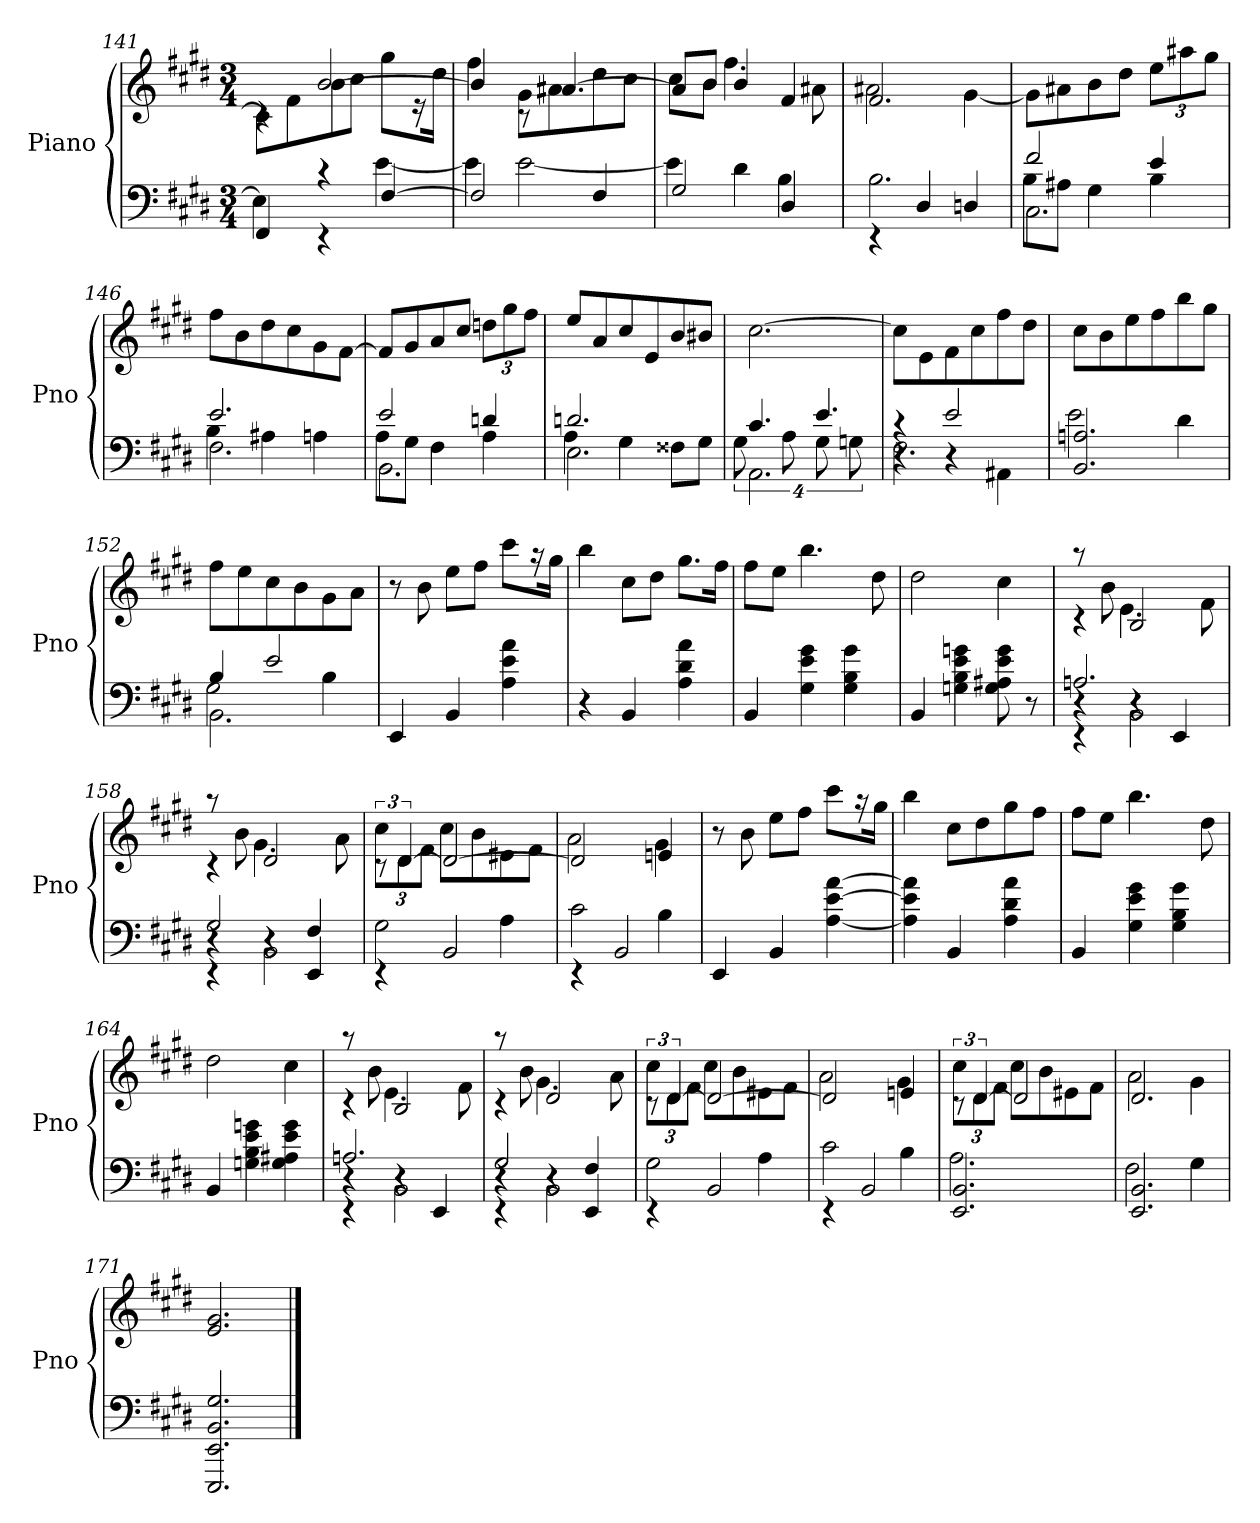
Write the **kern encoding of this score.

**kern	**kern
*part1	*part1
*staff2	*staff1
*I"Piano	*
*I'Pno	*
*clefF4	*clefG2
*k[f#c#g#d#]	*k[f#c#g#d#]
*M3/4	*M3/4
=141	=141
*^	*^
4FF#	4E]	4rc	8c#L]
.	.	.	8f#
4rEE	4rc	[2b	8b
.	.	.	8cc#J
[4F#	[4e	.	8gg#L
.	.	.	16r
.	.	.	16dd#Jk
=142	=142	=142	=142
2F#]	4e]	4b]	4ff#
.	[2e	8rc	8g#L
.	.	[4.a#X	8a#X
4F#	.	.	8dd#
.	.	.	8cc#J
=143	=143	=143	=143
2G#	4e]	8a#L]	8cc#L
.	.	8bJ	8bJ
.	4d#	4b	4.ff#
4D#	4B	4f#	.
.	.	.	8a#X
=144	=144	=144	=144
4rEE	2.B	2.f#	2a#X
4D#	.	.	.
4Dn	.	.	[4g#
*	*	*v	*v
=145	=145	=145
*	*^	*
2.C#\	8BL	2f#	8g#L]
.	8A#XJ	.	8a#X
.	4G#	.	8b
.	.	.	8dd#J
.	4B	4e	12eeL
.	.	.	12aa#X
.	.	.	12gg#J
=146	=146	=146	=146
2.F#\	4B	2.e	8ff#L
.	.	.	8b
.	4A#X	.	8dd#
.	.	.	8cc#
.	4An	.	8g#
.	.	.	[8f#J
=147	=147	=147	=147
2.BB\	8AL	2e	8f#L]
.	8G#J	.	8g#
.	4F#	.	8a
.	.	.	8cc#J
.	4A	4dn	12ddnL
.	.	.	12gg#
.	.	.	12ff#J
=148	=148	=148	=148
2.E\	4A	2.dn	8eeL
.	.	.	8a
.	4G#	.	8cc#
.	.	.	8e
.	8F##XL	.	8b
.	8G#J	.	8b#XJ
=149	=149	=149	=149
2.AA\	16%3G#	4.c#	[2.cc#
.	16%3A	.	.
.	16%3G#	4.e	.
.	16%3Gn	.	.
=150	=150	=150	=150
4r	2.F#	4rc	8cc#L]
.	.	.	8e
4r	.	2e	8f#
.	.	.	8cc#
4AA#X\	.	.	8ff#
.	.	.	8dd#J
*	*v	*v	*
=151	=151	=151
2.BB 2.An	2e	8cc#L
.	.	8b
.	.	8ee
.	.	8ff#
.	4d#	8bb
.	.	8gg#J
=152	=152	=152
*	*^	*
2.BB\	2G#	4B	8ff#L
.	.	.	8ee
.	.	2e	8cc#
.	.	.	8b
.	4B	.	8g#
.	.	.	8aJ
*v	*v	*v	*
=153	=153
4EE	8r
.	8b
4BB	8eeL
.	8ff#J
4A 4e 4a	8ccc#L
.	16r
.	16gg#Jk
=154	=154
4r	4bb
4BB	8cc#L
.	8dd#J
4A 4d# 4a	8.gg#L
.	16ff#Jk
=155	=155
4BB	8ff#L
.	8eeJ
4G# 4e 4g#	4.bb
4G# 4B 4g#	.
.	8dd#
=156	=156
4BB	2dd#
4Gn 4B 4e 4gn	.
8G 8A#X 8e 8g	4cc#
8r	.
=157	=157
*^	*^
*	*^	*	*
4r	4rEE	2.An	4rc	8raa
.	.	.	.	8b
4r	2BB	.	2B	4.e
4EE/	.	.	.	.
.	.	.	.	8f#
=158	=158	=158	=158	=158
4r	4rEE	2G#	4rc	8raa
.	.	.	.	8b
4r	2BB	.	2d#	4.g#
4EE/	.	4F#	.	.
.	.	.	.	8a
*	*v	*v	*	*
=159	=159	=159	=159
4rEE	2G#	12rc	12cc#L
.	.	[6d#	12d#
.	.	.	12f#J
2BB	.	2d#_	8cc#L
.	.	.	8b
.	4A	.	8e#X
.	.	.	8f#J
=160	=160	=160	=160
4rEE	2c#	2d#]	2a
2BB	.	.	.
.	4B	4en	4g#
*v	*v	*	*
*	*v	*v
=161	=161
4EE	8r
.	8b
4BB	8eeL
.	8ff#J
[4A [4e [4a	8ccc#L
.	16r
.	16gg#Jk
=162	=162
4A] 4e] 4a]	4bb
4BB	8cc#L
.	8dd#
4A 4d# 4a	8gg#
.	8ff#J
=163	=163
4BB	8ff#L
.	8eeJ
4G# 4e 4g#	4.bb
4G# 4B 4g#	.
.	8dd#
=164	=164
4BB	2dd#
4Gn 4B 4e 4gn	.
4G 4A#X 4e 4g	4cc#
=165	=165
*^	*^
*	*^	*	*
4r	4rEE	2.An	4rc	8raa
.	.	.	.	8b
4r	2BB	.	2B	4.e
4EE/	.	.	.	.
.	.	.	.	8f#
=166	=166	=166	=166	=166
4r	4rEE	2G#	4rc	8raa
.	.	.	.	8b
4r	2BB	.	2d#	4.g#
4EE/	.	4F#	.	.
.	.	.	.	8a
*	*v	*v	*	*
=167	=167	=167	=167
4rEE	2G#	12rc	12cc#L
.	.	[6d#	12d#
.	.	.	12f#J
2BB	.	2d#_	8cc#L
.	.	.	8b
.	4A	.	8e#X
.	.	.	8f#J
=168	=168	=168	=168
4rEE	2c#	2d#]	2a
2BB	.	.	.
.	4B	4en	4g#
=169	=169	=169	=169
2.EE 2.BB	2.A	12rc	12cc#L
.	.	[6d#	12d#
.	.	.	12f#J
.	.	2d#]	8cc#L
.	.	.	8b
.	.	.	8e#X
.	.	.	8f#J
=170	=170	=170	=170
2.EE 2.BB	2F#	2.d#	2a
.	4G#	.	4g#
*v	*v	*	*
*	*v	*v
=171	=171
2.EEE 2.EE 2.BB 2.G#	2.e 2.g#
==	==
*-	*-
